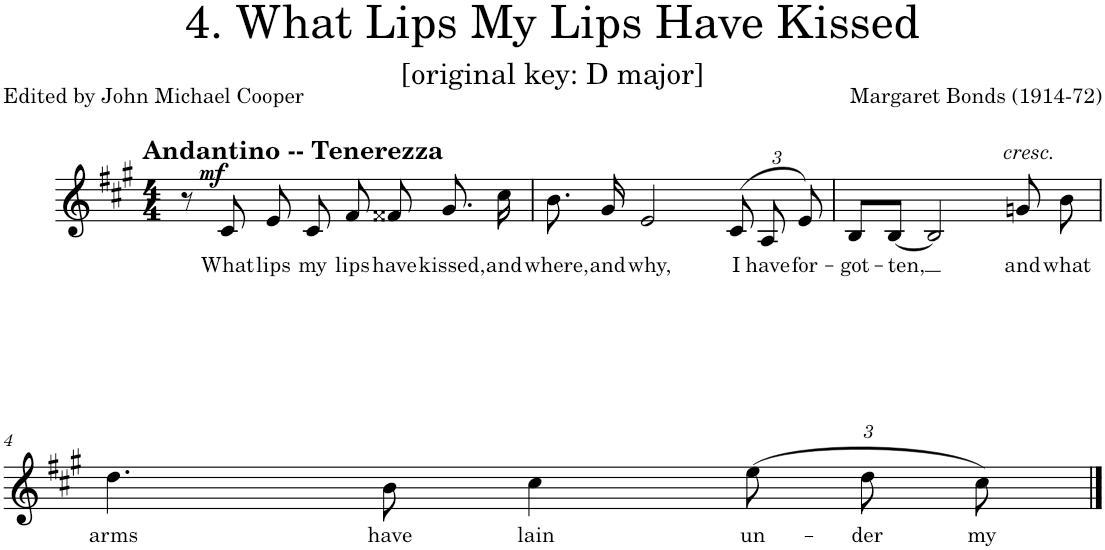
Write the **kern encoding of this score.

**kern	**text	**dynam
*part1	*part1	*part1
*staff1	*staff1	*staff1
*I"Voice	*	*
*I'Vo.	*	*
*clefG2	*	*
*k[f#c#g#]	*	*
*M4/4	*	*
=1	=1	=1
!LO:TX:a:B:t=Andantino -- Tenerezza	!	!
8r	.	.
!	!LO:LY:b	!LO:DY:b
8c#/	What	mf
!	!LO:LY:b	!
8e/	lips	.
!	!LO:LY:b	!
8c#/	my	.
!	!LO:LY:b	!
8f#/	lips	.
!	!LO:LY:b	!
8f##X/	have	.
!	!LO:LY:b	!
8.g#/	kissed,	.
!	!LO:LY:b	!
16cc#\	and	.
=2	=2	=2
!	!LO:LY:b	!
8.b\	where,	.
!	!LO:LY:b	!
16g#/	and	.
!	!LO:LY:b	!
2e/	why,	.
*Xbrackettup	*	*
!	!LO:LY:b	!
(12c#/	I	.
!	!LO:LY:b	!
12A/	have	.
!	!LO:LY:b	!
12e/)	for-	.
=3	=3	=3
!	!LO:LY:b	!
8B/L	-got-	.
!	!LO:LY:b	!
[8B/J	-ten,	.
2B/]	.	.
!LO:TX:a:i:t=cresc.	!	!
!	!LO:LY:b	!
8gn/	and	.
!	!LO:LY:b	!
8b\	what	.
!!LO:LB:g=z
=4	=4	=4
!	!LO:LY:b	!
4.dd\	arms	.
!	!LO:LY:b	!
8b\	have	.
!	!LO:LY:b	!
4cc#\	lain	.
!	!LO:LY:b	!
(12ee\	un-	.
!	!LO:LY:b	!
12dd\)	-der	.
!	!LO:LY:b	!
12cc#\	my	.
==	==	==
*-	*-	*-
